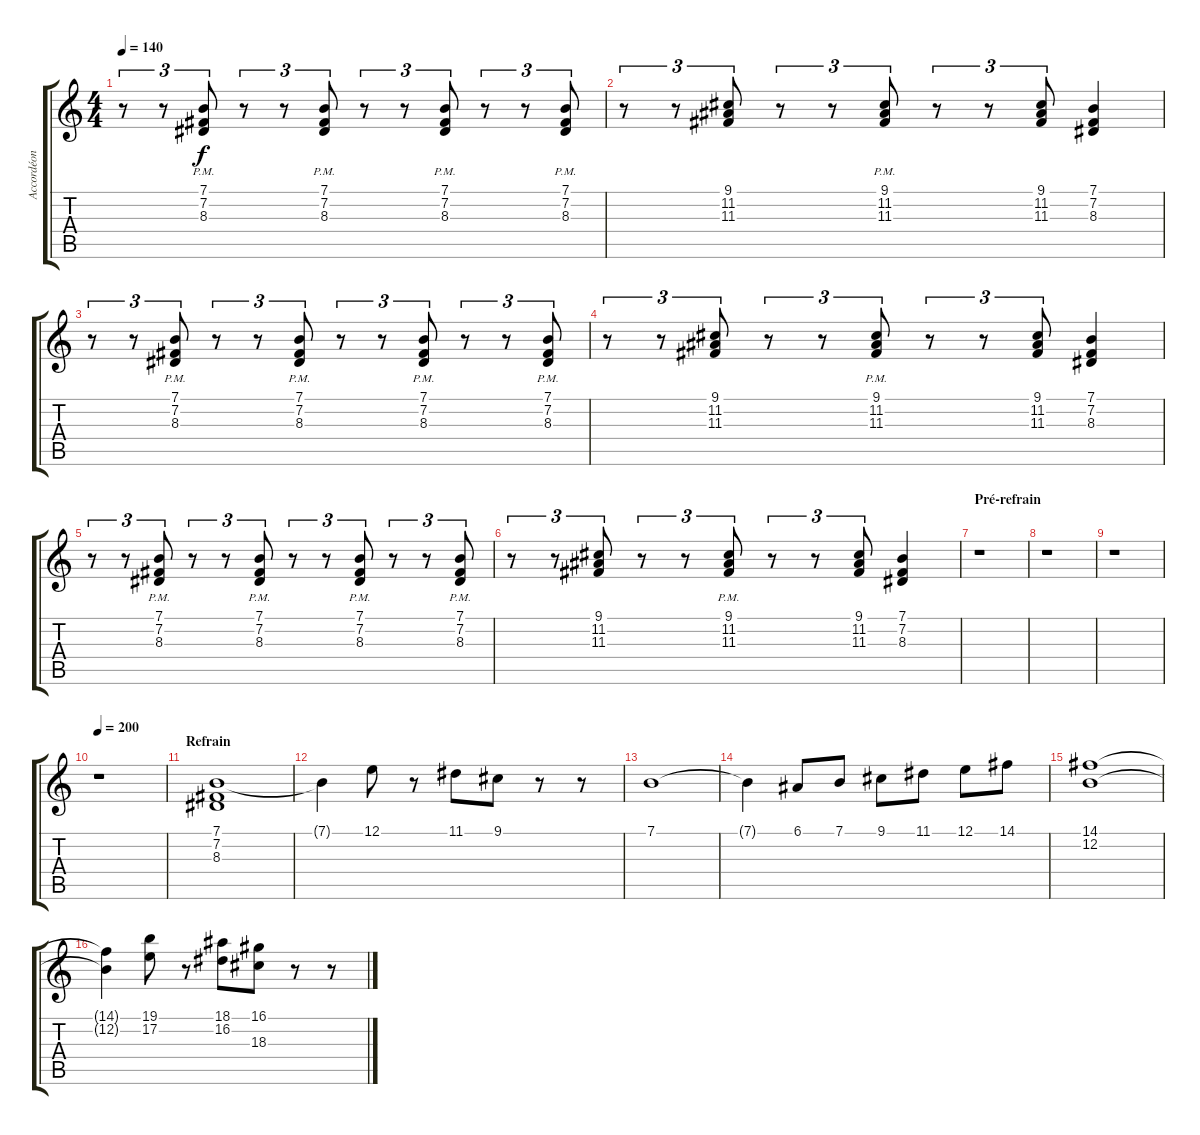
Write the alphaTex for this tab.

\track ("Accordéon" "Accordéon") {instrument accordion}
\staff {score tabs}
\tuning (E4 B3 G3 D3 A2 E2) {hide}
\ts (4 4)
\tempo 140
\clef g2
\ks c
r.8{tu (3 2) dy f} r.8{tu (3 2)} (7.1{pm} 7.2{pm} 8.3{pm}).8{tu (3 2)} r.8{tu (3 2)} r.8{tu (3 2)} (7.1{pm} 7.2{pm} 8.3{pm}).8{tu (3 2)} r.8{tu (3 2)} r.8{tu (3 2)} (7.1{pm} 7.2{pm} 8.3{pm}).8{tu (3 2)} r.8{tu (3 2)} r.8{tu (3 2)} (7.1{pm} 7.2{pm} 8.3{pm}).8{tu (3 2)} |
r.8{tu (3 2)} r.8{tu (3 2)} (9.1 11.2 11.3).8{tu (3 2)} r.8{tu (3 2)} r.8{tu (3 2)} (9.1{pm} 11.2{pm} 11.3{pm}).8{tu (3 2)} r.8{tu (3 2)} r.8{tu (3 2)} (9.1 11.2 11.3).8{tu (3 2)} (7.1 7.2 8.3).4 |
r.8{tu (3 2)} r.8{tu (3 2)} (7.1{pm} 7.2{pm} 8.3{pm}).8{tu (3 2)} r.8{tu (3 2)} r.8{tu (3 2)} (7.1{pm} 7.2{pm} 8.3{pm}).8{tu (3 2)} r.8{tu (3 2)} r.8{tu (3 2)} (7.1{pm} 7.2{pm} 8.3{pm}).8{tu (3 2)} r.8{tu (3 2)} r.8{tu (3 2)} (7.1{pm} 7.2{pm} 8.3{pm}).8{tu (3 2)} |
r.8{tu (3 2)} r.8{tu (3 2)} (9.1 11.2 11.3).8{tu (3 2)} r.8{tu (3 2)} r.8{tu (3 2)} (9.1{pm} 11.2{pm} 11.3{pm}).8{tu (3 2)} r.8{tu (3 2)} r.8{tu (3 2)} (9.1 11.2 11.3).8{tu (3 2)} (7.1 7.2 8.3).4 |
r.8{tu (3 2)} r.8{tu (3 2)} (7.1{pm} 7.2{pm} 8.3{pm}).8{tu (3 2)} r.8{tu (3 2)} r.8{tu (3 2)} (7.1{pm} 7.2{pm} 8.3{pm}).8{tu (3 2)} r.8{tu (3 2)} r.8{tu (3 2)} (7.1{pm} 7.2{pm} 8.3{pm}).8{tu (3 2)} r.8{tu (3 2)} r.8{tu (3 2)} (7.1{pm} 7.2{pm} 8.3{pm}).8{tu (3 2)} |
r.8{tu (3 2)} r.8{tu (3 2)} (9.1 11.2 11.3).8{tu (3 2)} r.8{tu (3 2)} r.8{tu (3 2)} (9.1{pm} 11.2{pm} 11.3{pm}).8{tu (3 2)} r.8{tu (3 2)} r.8{tu (3 2)} (9.1 11.2 11.3).8{tu (3 2)} (7.1 7.2 8.3).4 |
\section ("" "Pré-refrain")
r.1 |
r.1 |
r.1 |
\tempo 200
r.1 |
\section ("" "Refrain")
(7.1 7.2 8.3).1{instrument accordion} |
7.1{t}.4 12.1.8 r.8 11.1.8 9.1.8 r.8 r.8 |
7.1.1 |
7.1{t}.4 6.1.8 7.1.8 9.1.8 11.1.8 12.1.8 14.1.8 |
(14.1 12.2).1 |
(14.1{t} 12.2{t}).4 (19.1 17.2).8 r.8 (18.1 16.2).8 (16.1 18.3).8 r.8 r.8
